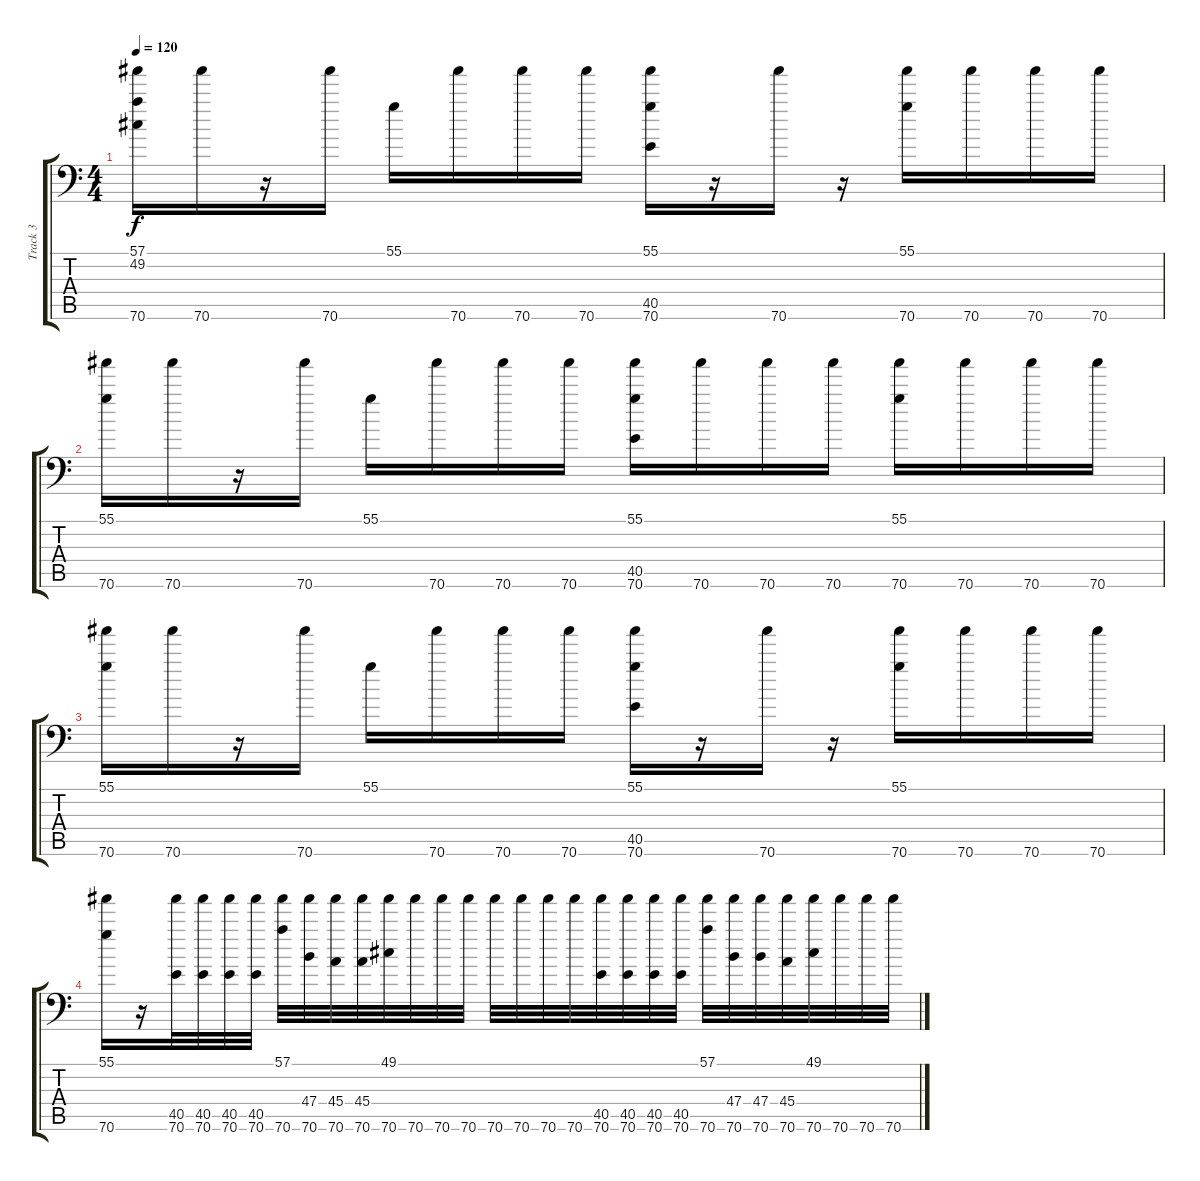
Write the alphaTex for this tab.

\track ("Track 3" "Track 3") {instrument acousticgrandpiano}
\staff {score tabs}
\tuning (C-1 C-1 C-1 C-1 C-1 C-1) {hide}
\ts (4 4)
\tempo 120
\clef f4
\ks c
(57.1 49.2 70.6).16{dy f} 70.6.16 r.16 70.6.16 55.1.16 70.6.16 70.6.16 70.6.16 (55.1 40.5 70.6).16 r.16 70.6.16 r.16 (55.1 70.6).16 70.6.16 70.6.16 70.6.16 |
(55.1 70.6).16 70.6.16 r.16 70.6.16 55.1.16 70.6.16 70.6.16 70.6.16 (55.1 40.5 70.6).16 70.6.16 70.6.16 70.6.16 (55.1 70.6).16 70.6.16 70.6.16 70.6.16 |
(55.1 70.6).16 70.6.16 r.16 70.6.16 55.1.16 70.6.16 70.6.16 70.6.16 (55.1 40.5 70.6).16 r.16 70.6.16 r.16 (55.1 70.6).16 70.6.16 70.6.16 70.6.16 |
(55.1 70.6).16 r.16 (40.5 70.6).32 (40.5 70.6).32 (40.5 70.6).32 (40.5 70.6).32 (57.1 70.6).32 (47.4 70.6).32 (45.4 70.6).32 (45.4 70.6).32 (49.1 70.6).32 70.6.32 70.6.32 70.6.32 70.6.32 70.6.32 70.6.32 70.6.32 (40.5 70.6).32 (40.5 70.6).32 (40.5 70.6).32 (40.5 70.6).32 (57.1 70.6).32 (47.4 70.6).32 (47.4 70.6).32 (45.4 70.6).32 (49.1 70.6).32 70.6.32 70.6.32 70.6.32
